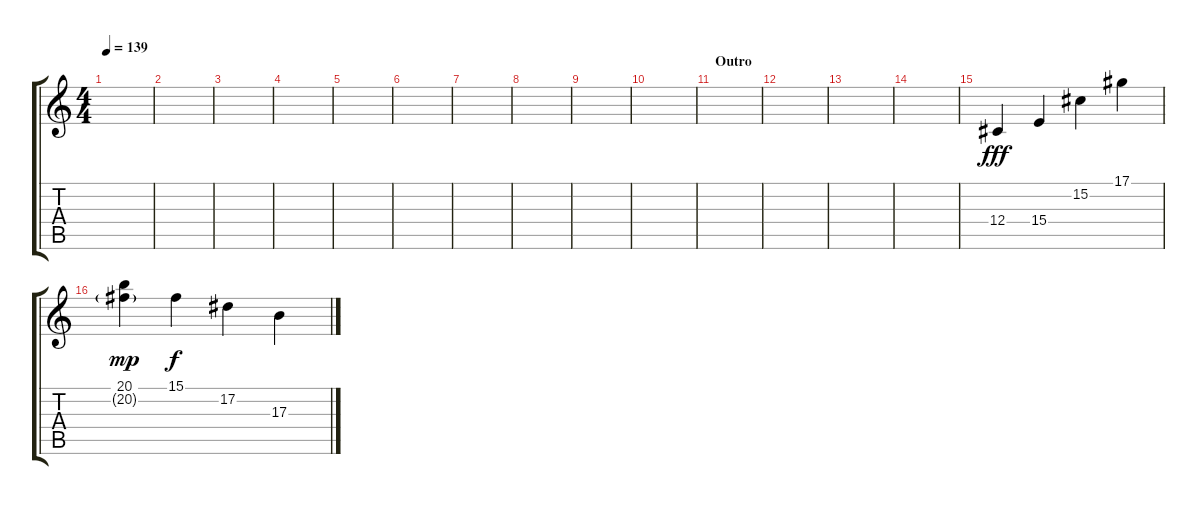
\track "" {instrument acousticgrandpiano}
\staff {score tabs}
\tuning (Eb4 Bb3 Gb3 Db3 Ab2 Eb2) {hide}
\ts (4 4)
\tempo 139
\clef g2
\ks c
|
|
|
|
|
|
|
|
|
|
\section ("" "Outro")
|
|
|
|
12.4.4{dy fff} 15.4.4 15.2.4 17.1.4 |
(20.1 20.2{g}).4{dy mp} 15.1.4{dy f} 17.2.4 17.3.4
